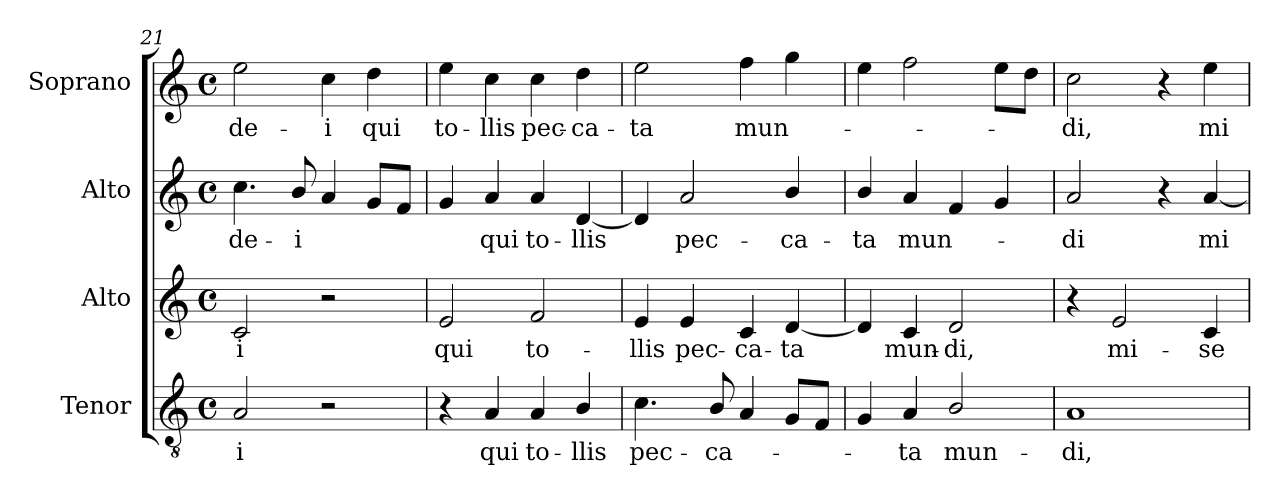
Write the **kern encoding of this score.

**kern	**text	**kern	**text	**kern	**text	**kern	**text
*part4	*part4	*part3	*part3	*part2	*part2	*part1	*part1
*staff4	*staff4	*staff3	*staff3	*staff2	*staff2	*staff1	*staff1
*I"Tenor	*	*I"Alto	*	*I"Alto	*	*I"Soprano	*
*I'T.	*	*I'A.	*	*I'A.	*	*I'S.	*
*clefGv2	*	*clefG2	*	*clefG2	*	*clefG2	*
*ITrd7c12	*	*	*	*	*	*	*
*k[]	*	*k[]	*	*k[]	*	*k[]	*
*C:	*	*C:	*	*C:	*	*C:	*
*M4/4	*	*M4/4	*	*M4/4	*	*M4/4	*
*met(c)	*	*met(c)	*	*met(c)	*	*met(c)	*
=21	=21	=21	=21	=21	=21	=21	=21
!	!LO:LY:b:color=#000000	!	!	!	!	!	!
!	!	!	!LO:LY:b:color=#000000	!	!	!	!
!	!	!	!	!	!LO:LY:b:color=#000000	!	!
!	!	!	!	!	!	!	!LO:LY:b:color=#000000
2AAi/	-i	2ci/	-i	4.cci\	de-	2eei\	de-
!	!	!	!	!	!LO:LY:b:color=#000000	!	!
.	.	.	.	8bi/	-i	.	.
!	!	!	!	!	!	!	!LO:LY:b:color=#000000
2r	.	2r	.	4ai/	.	4cci\	-i
!	!	!	!	!	!	!	!LO:LY:b:color=#000000
.	.	.	.	8gi/L	.	4ddi\	qui
.	.	.	.	8fi/J	.	.	.
=22	=22	=22	=22	=22	=22	=22	=22
!	!	!	!LO:LY:b:color=#000000	!	!	!	!
!	!	!	!	!	!	!	!LO:LY:b:color=#000000
4r	.	2ei/	qui	4gi/	.	4eei\	to-
!	!LO:LY:b:color=#000000	!	!	!	!	!	!
!	!	!	!	!	!LO:LY:b:color=#000000	!	!
!	!	!	!	!	!	!	!LO:LY:b:color=#000000
4AAi/	qui	.	.	4ai/	qui	4cci\	-llis
!	!LO:LY:b:color=#000000	!	!	!	!	!	!
!	!	!	!LO:LY:b:color=#000000	!	!	!	!
!	!	!	!	!	!LO:LY:b:color=#000000	!	!
!	!	!	!	!	!	!	!LO:LY:b:color=#000000
4AAi/	to-	2fi/	to-	4ai/	to-	4cci\	pec-
!	!LO:LY:b:color=#000000	!	!	!	!	!	!
!	!	!	!	!	!LO:LY:b:color=#000000	!	!
!	!	!	!	!	!	!	!LO:LY:b:color=#000000
4BBi/	-llis	.	.	[4di/	-llis	4ddi\	-ca-
!!LO:LB:g=z
=23	=23	=23	=23	=23	=23	=23	=23
!	!LO:LY:b:color=#000000	!	!	!	!	!	!
!	!	!	!LO:LY:b:color=#000000	!	!	!	!
!	!	!	!	!	!	!	!LO:LY:b:color=#000000
4.Ci\	pec-	4ei/	-llis	4di/]	.	2eei\	-ta
!	!	!	!LO:LY:b:color=#000000	!	!	!	!
!	!	!	!	!	!LO:LY:b:color=#000000	!	!
.	.	4ei/	pec-	2ai/	pec-	.	.
!	!LO:LY:b:color=#000000	!	!	!	!	!	!
8BBi/	-ca-	.	.	.	.	.	.
!	!	!	!LO:LY:b:color=#000000	!	!	!	!
!	!	!	!	!	!	!	!LO:LY:b:color=#000000
4AAi/	.	4ci/	-ca-	.	.	4ffi\	mun-
!	!	!	!LO:LY:b:color=#000000	!	!	!	!
!	!	!	!	!	!LO:LY:b:color=#000000	!	!
8GGi/L	.	[4di/	-ta	4bi/	-ca-	4ggi\	.
8FFi/J	.	.	.	.	.	.	.
=24	=24	=24	=24	=24	=24	=24	=24
!	!	!	!	!	!LO:LY:b:color=#000000	!	!
4GGi/	.	4di/]	.	4bi/	-ta	4eei\	.
!	!LO:LY:b:color=#000000	!	!	!	!	!	!
!	!	!	!LO:LY:b:color=#000000	!	!	!	!
!	!	!	!	!	!LO:LY:b:color=#000000	!	!
4AAi/	-ta	4ci/	mun-	4ai/	mun-	2ffi\	.
!	!LO:LY:b:color=#000000	!	!	!	!	!	!
!	!	!	!LO:LY:b:color=#000000	!	!	!	!
2BBi/	mun-	2di/	-di,	4fi/	.	.	.
.	.	.	.	4gi/	.	8eei\L	.
.	.	.	.	.	.	8ddi\J	.
=25	=25	=25	=25	=25	=25	=25	=25
!	!LO:LY:b:color=#000000	!	!	!	!	!	!
!	!	!	!	!	!LO:LY:b:color=#000000	!	!
!	!	!	!	!	!	!	!LO:LY:b:color=#000000
1AAi	-di,	4r	.	2ai/	-di	2cci\	-di,
!	!	!	!LO:LY:b:color=#000000	!	!	!	!
.	.	2ei/	mi-	.	.	.	.
.	.	.	.	4r	.	4r	.
!	!	!	!LO:LY:b:color=#000000	!	!	!	!
!	!	!	!	!	!LO:LY:b:color=#000000	!	!
!	!	!	!	!	!	!	!LO:LY:b:color=#000000
.	.	4ci/	-se-	[4ai/	mi-	4eei\	mi-
=	=	=	=	=	=	=	=
*-	*-	*-	*-	*-	*-	*-	*-
